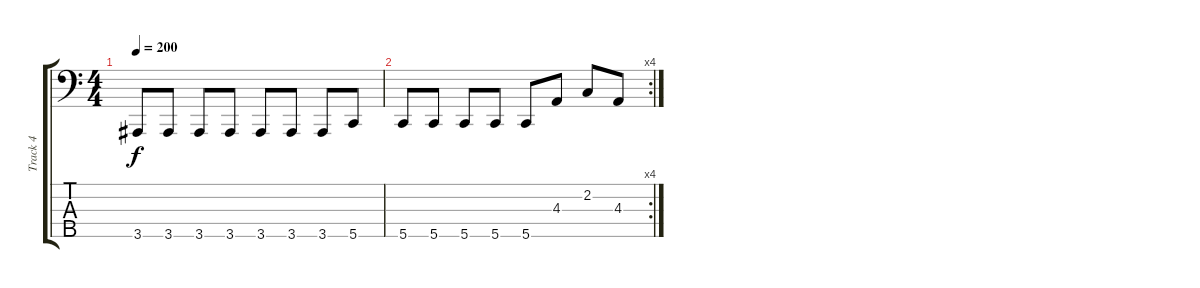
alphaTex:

\track ("Track 4" "Track 4") {instrument electricbasspick}
\staff {score tabs}
\tuning (Eb2 Bb1 F1 C1 G0) {hide}
\ts (4 4)
\tempo 200
\clef f4
\ks c
3.5.8{dy f} 3.5.8 3.5.8 3.5.8 3.5.8 3.5.8 3.5.8 5.5.8 |
\rc 4
5.5.8 5.5.8 5.5.8 5.5.8 5.5.8 4.3.8 2.2.8 4.3.8
